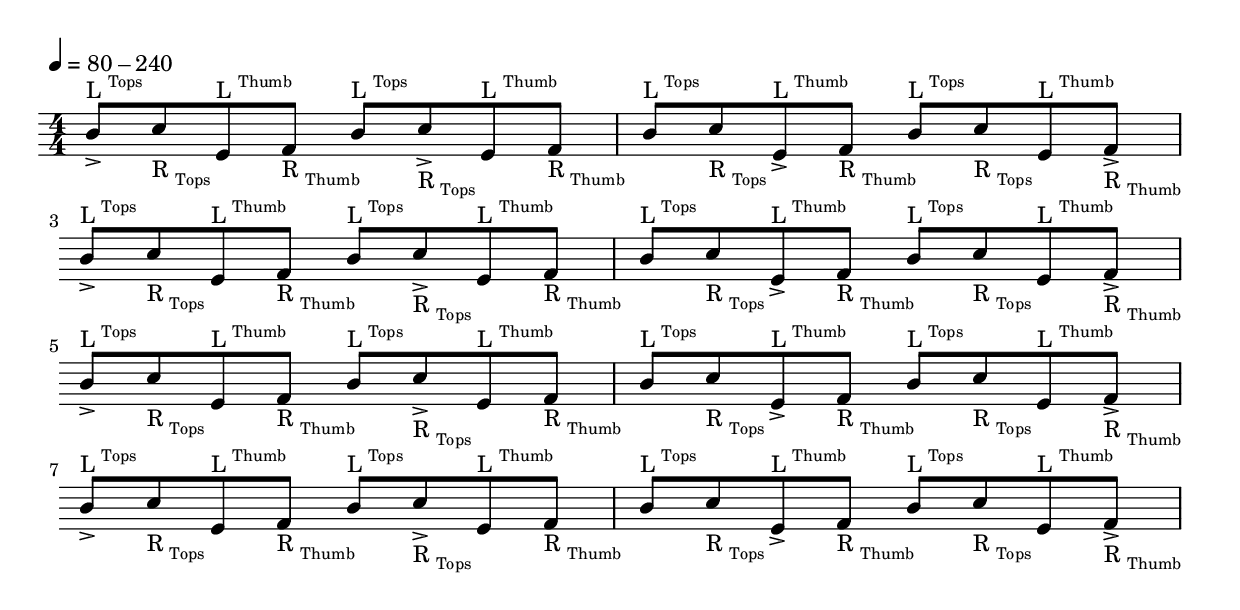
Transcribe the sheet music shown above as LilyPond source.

\version "2.24.1"
\include "../global.ly"

\layout {
  indent = -3.5
}

\relative {
  \defaultScoreSettings
  \tempo 4 = 80 - 240
  \time 4/4

  \repeat unfold 4 {
    b'8^\LTopsTop-> c_\RTopsBtm   e,^\LThumbTop   f_\RThumbBtm   
     b8^\LTopsTop   c_\RTopsBtm-> e,^\LThumbTop   f_\RThumbBtm   
     b8^\LTopsTop   c_\RTopsBtm   e,^\LThumbTop-> f_\RThumbBtm   
     b8^\LTopsTop   c_\RTopsBtm   e,^\LThumbTop   f_\RThumbBtm-> 
    \break
  }
}